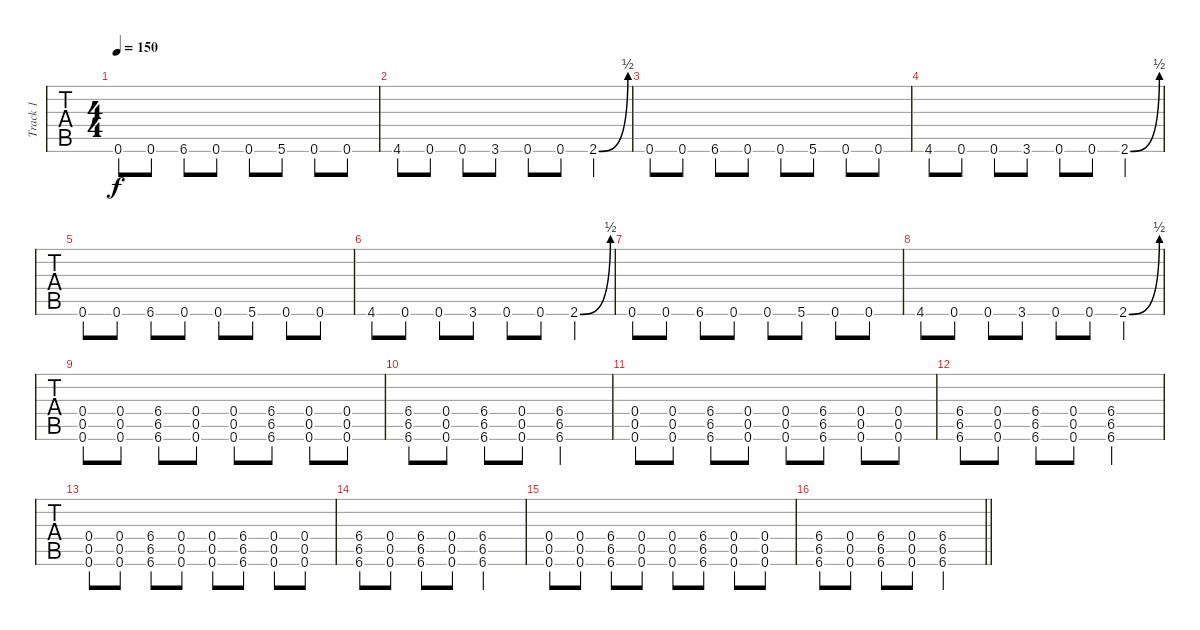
\track ("Track 1" "Track 1") {instrument distortionguitar}
\staff {tabs}
\tuning (D4 A3 F3 C3 G2 C2) {hide}
\ts (4 4)
\tempo 150
\clef g2
\ks c
0.6.8{dy f} 0.6.8 6.6.8 0.6.8 0.6.8 5.6.8 0.6.8 0.6.8 |
4.6.8 0.6.8 0.6.8 3.6.8 0.6.8 0.6.8 2.6{be (bend 0 0 60 2)}.4 |
0.6.8 0.6.8 6.6.8 0.6.8 0.6.8 5.6.8 0.6.8 0.6.8 |
4.6.8 0.6.8 0.6.8 3.6.8 0.6.8 0.6.8 2.6{be (bend 0 0 60 2)}.4 |
0.6.8 0.6.8 6.6.8 0.6.8 0.6.8 5.6.8 0.6.8 0.6.8 |
4.6.8 0.6.8 0.6.8 3.6.8 0.6.8 0.6.8 2.6{be (bend 0 0 60 2)}.4 |
0.6.8 0.6.8 6.6.8 0.6.8 0.6.8 5.6.8 0.6.8 0.6.8 |
4.6.8 0.6.8 0.6.8 3.6.8 0.6.8 0.6.8 2.6{be (bend 0 0 60 2)}.4 |
(0.4 0.5 0.6).8 (0.4 0.5 0.6).8 (6.4 6.5 6.6).8 (0.4 0.5 0.6).8 (0.4 0.5 0.6).8 (6.4 6.5 6.6).8 (0.4 0.5 0.6).8 (0.4 0.5 0.6).8 |
(6.4 6.5 6.6).8 (0.4 0.5 0.6).8 (6.4 6.5 6.6).8 (0.4 0.5 0.6).8 (6.4 6.5 6.6).2 |
(0.4 0.5 0.6).8 (0.4 0.5 0.6).8 (6.4 6.5 6.6).8 (0.4 0.5 0.6).8 (0.4 0.5 0.6).8 (6.4 6.5 6.6).8 (0.4 0.5 0.6).8 (0.4 0.5 0.6).8 |
(6.4 6.5 6.6).8 (0.4 0.5 0.6).8 (6.4 6.5 6.6).8 (0.4 0.5 0.6).8 (6.4 6.5 6.6).2 |
(0.4 0.5 0.6).8 (0.4 0.5 0.6).8 (6.4 6.5 6.6).8 (0.4 0.5 0.6).8 (0.4 0.5 0.6).8 (6.4 6.5 6.6).8 (0.4 0.5 0.6).8 (0.4 0.5 0.6).8 |
(6.4 6.5 6.6).8 (0.4 0.5 0.6).8 (6.4 6.5 6.6).8 (0.4 0.5 0.6).8 (6.4 6.5 6.6).2 |
(0.4 0.5 0.6).8 (0.4 0.5 0.6).8 (6.4 6.5 6.6).8 (0.4 0.5 0.6).8 (0.4 0.5 0.6).8 (6.4 6.5 6.6).8 (0.4 0.5 0.6).8 (0.4 0.5 0.6).8 |
\barLineRight lightlight
(6.4 6.5 6.6).8 (0.4 0.5 0.6).8 (6.4 6.5 6.6).8 (0.4 0.5 0.6).8 (6.4 6.5 6.6).2
